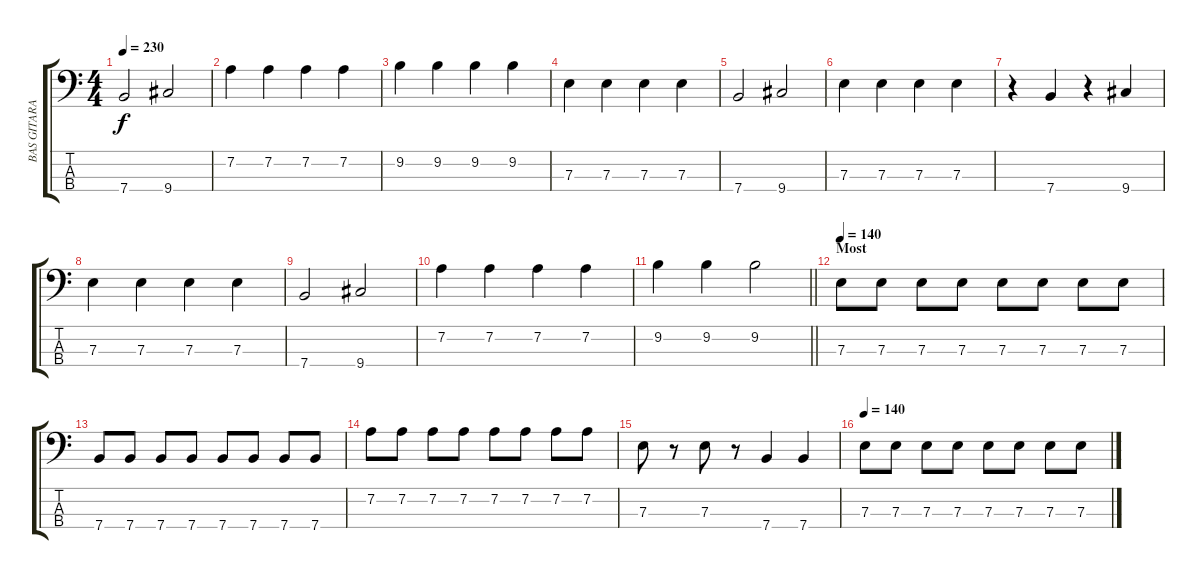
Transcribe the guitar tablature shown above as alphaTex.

\track ("BAS GITARA" "BAS GITARA") {instrument electricbasspick}
\staff {score tabs}
\tuning (G2 D2 A1 E1) {hide}
\ts (4 4)
\tempo 230
\clef f4
\ks c
7.4.2{dy f} 9.4.2 |
7.2.4 7.2.4 7.2.4 7.2.4 |
9.2.4 9.2.4 9.2.4 9.2.4 |
7.3.4 7.3.4 7.3.4 7.3.4 |
7.4.2 9.4.2 |
7.3.4 7.3.4 7.3.4 7.3.4 |
r.4 7.4.4 r.4 9.4.4 |
7.3.4 7.3.4 7.3.4 7.3.4 |
7.4.2 9.4.2 |
7.2.4 7.2.4 7.2.4 7.2.4 |
\barLineRight lightlight
9.2.4 9.2.4 9.2.2 |
\section ("" "Most")
\tempo 140
7.3.8 7.3.8 7.3.8 7.3.8 7.3.8 7.3.8 7.3.8 7.3.8 |
7.4.8 7.4.8 7.4.8 7.4.8 7.4.8 7.4.8 7.4.8 7.4.8 |
7.2.8 7.2.8 7.2.8 7.2.8 7.2.8 7.2.8 7.2.8 7.2.8 |
7.3.8 r.8 7.3.8 r.8 7.4.4 7.4.4 |
\tempo 140
7.3.8 7.3.8 7.3.8 7.3.8 7.3.8 7.3.8 7.3.8 7.3.8
